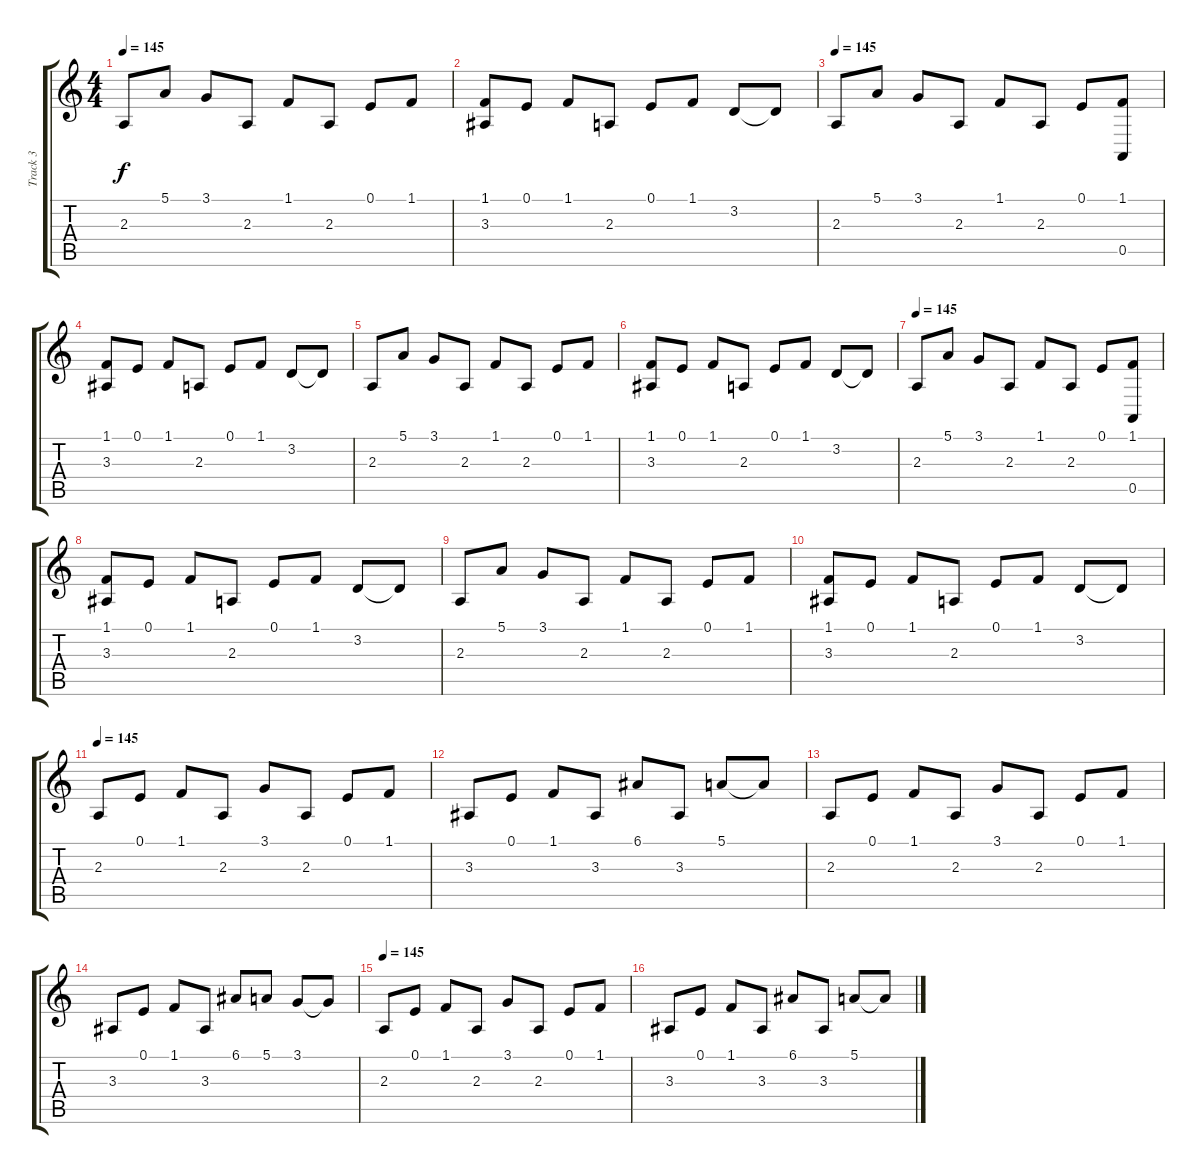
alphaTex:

\track ("Track 3" "Track 3") {instrument brightacousticpiano}
\staff {score tabs}
\tuning (E4 B3 G3 D3 A2 E2) {hide}
\ts (4 4)
\tempo 145
\clef g2
\ks c
2.3.8{dy f} 5.1.8 3.1.8 2.3.8 1.1.8 2.3.8 0.1.8 1.1.8 |
(1.1 3.3).8 0.1.8 1.1.8 2.3.8 0.1.8 1.1.8 3.2.8 3.2{t}.8 |
\tempo 145
2.3.8 5.1.8 3.1.8 2.3.8 1.1.8 2.3.8 0.1.8 (1.1 0.5{t}).8 |
(1.1 3.3).8 0.1.8 1.1.8 2.3.8 0.1.8 1.1.8 3.2.8 3.2{t}.8 |
2.3.8 5.1.8 3.1.8 2.3.8 1.1.8 2.3.8 0.1.8 1.1.8 |
(1.1 3.3).8 0.1.8 1.1.8 2.3.8 0.1.8 1.1.8 3.2.8 3.2{t}.8 |
\tempo 145
2.3.8 5.1.8 3.1.8 2.3.8 1.1.8 2.3.8 0.1.8 (1.1 0.5).8 |
(1.1 3.3).8 0.1.8 1.1.8 2.3.8 0.1.8 1.1.8 3.2.8 3.2{t}.8 |
2.3.8 5.1.8 3.1.8 2.3.8 1.1.8 2.3.8 0.1.8 1.1.8 |
(1.1 3.3).8 0.1.8 1.1.8 2.3.8 0.1.8 1.1.8 3.2.8 3.2{t}.8 |
\tempo 145
2.3.8 0.1.8 1.1.8 2.3.8 3.1.8 2.3.8 0.1.8 1.1.8 |
3.3.8 0.1.8 1.1.8 3.3.8 6.1.8 3.3.8 5.1.8 5.1{t}.8 |
2.3.8 0.1.8 1.1.8 2.3.8 3.1.8 2.3.8 0.1.8 1.1.8 |
3.3.8 0.1.8 1.1.8 3.3.8 6.1.8 5.1.8 3.1.8 3.1{t}.8 |
\tempo 145
2.3.8 0.1.8 1.1.8 2.3.8 3.1.8 2.3.8 0.1.8 1.1.8 |
3.3.8 0.1.8 1.1.8 3.3.8 6.1.8 3.3.8 5.1.8 5.1{t}.8
